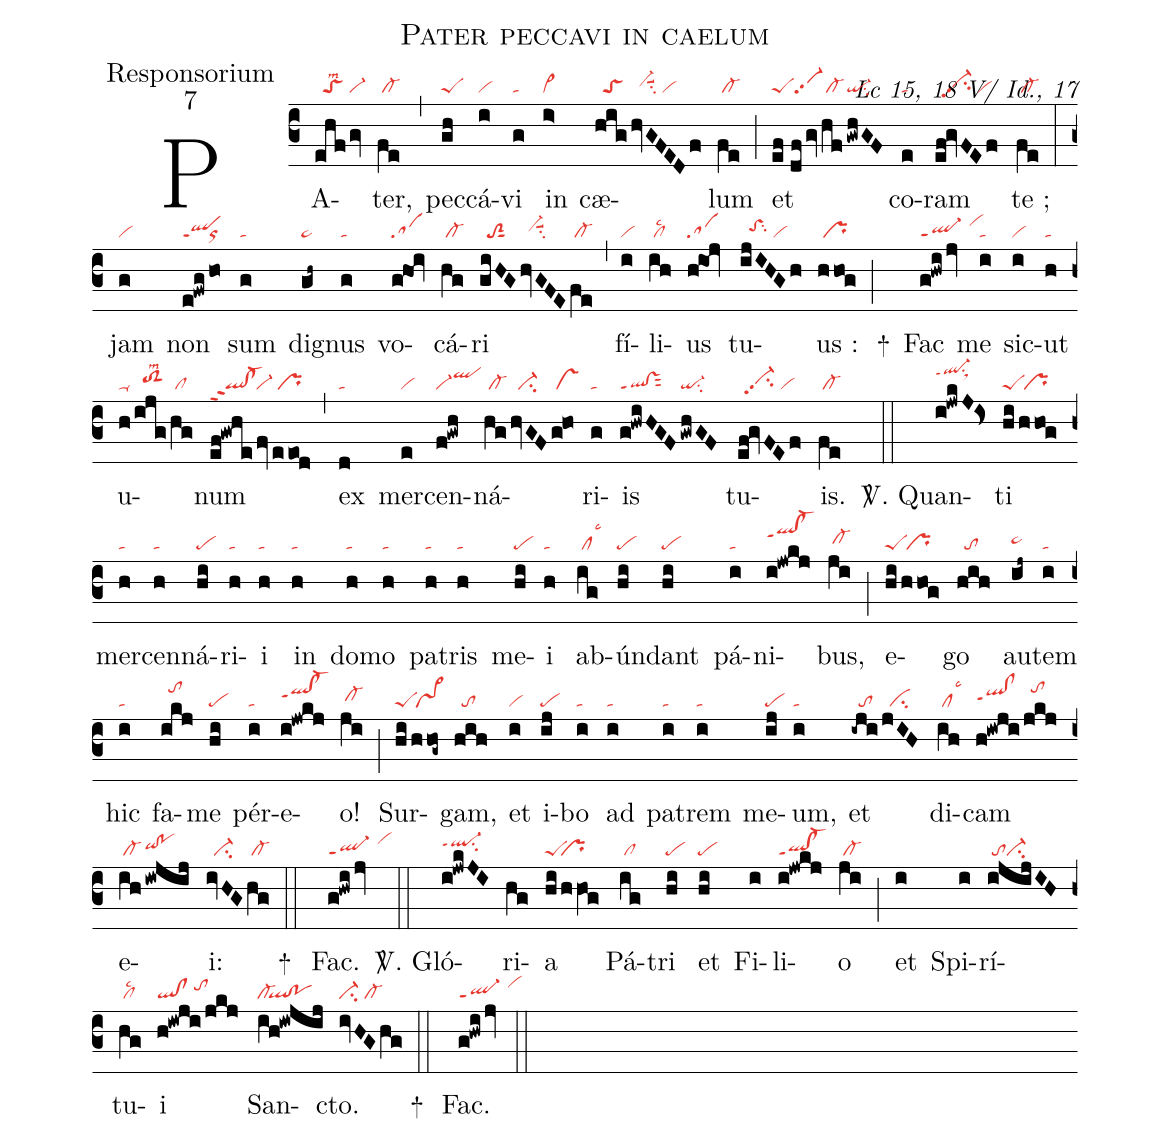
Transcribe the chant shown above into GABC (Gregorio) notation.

name:Pater peccavi in caelum;
office-part:Responsorium;
mode:7;
commentary:Lc 15, 18 V/ Id., 17;
nabc-lines:1;
%%
(c3)PA(ehf|//toSlsm2|/gv|vi-)ter,(fe|/cl-) (,) pec(gh|peS)cá(i|vi)vi(g|ta) in(i>|vi>) cæ(hig|//toS|/hvGFEDf|//vi-hhsuu1su2/vi)lum(fe|/cl-) (;) et(ef|peS|//df/gv|/vi-pp2|/hf|/cl-|!gwhGF|qi-su2) co(e|ta)ram(ef!gvFEf|//vi-hhpp2su2/vi) te ;(fe|/cl-) (:) jam(g|vi) non(e!fwg|qlppt1|/ho|or) sum(g|ta) di(gh~|pe~)gnus(g|ta) vo(g!hoi|sa)cá(hg|/cl-)ri(giHG|//toS2sut1|hvGFE|//vi-hhsuu1su2|fe|/cl-) (,) fí(i|vi)li(ih|/cllsc2)us(h!ioj|sa) tu(ijIHGh|//toShhsu2/vi)us :(hhog|/pr) (;)
+() Fac(g!hwi/jv|ql-ppt1/vihj) me(i|ta) sic(i|vi)ut(h|ta) u(h|ta-|/ijg|//toS2hhlsm2|/hg|/cl)num(ef!gwhe|ql!cl-ppt2|/fv|vi-|/eeod|/pr) (,) ex(d|ta) mer(e|vi)cen(f!gwh|vi-qlhj)ná(hg|/cl-|/hvGF|//ci-|g!ho|/vs)ri(g|ta)is(g!hwiHGF|ql!vsppt1sut2|/gwhGF|qi-su2) tu(ef!gvFEf|//vi-hhpp2su2/vi)is.(fe|/cl-) (::)

<sp>V/</sp>. Quan(i!jwkJ!Is>|ql-hkppt1su1sux1)ti(hi|peS|/hhog|/pr) mer(h|ta)cen(h|ta)ná(hi|pe)ri(h|ta)i(h|ta) in(h|ta) do(h|ta)mo(h|ta) pa(h|ta)tris(h|ta) me(hi|pe)i(h|ta) ab(ig|/cllsc3)ún(hi|pe)dant(hi|pe) pá(i|ta)ni(i!jwkj|qlhj!cl-hjppt1)bus,(ji|/cl-hh) (;) e(hi|peS|/hhog|/pr)go(hih|//to) au(ij~|pe~hh)tem(i|ta) hic(i|ta) fa(ikj|//tohk)me(hi|pe) pér(i|ta)e(i!jwkj|qlhi!cl-hippt1)o!(ji|/cl-hh) (;) Sur(hi|peS|/hhog~|/pr~)gam,(hih|//to) et(i|vi) i(ij|pe)bo(i|ta) ad(i|ta) pa(i|ta)trem(i|ta) me(ij|pe)um,(i|ta) et(-iji|//to|jIH|//ci) di(ih|/cllsc3)cam(h!iwji|qlhh!clhhppt1|/jkj|//tohk) e(ih|/cl-|!iwjij|qihh!pohh)i:(ivHG|//ci-|hg|/cl-) (::)
+() Fac.(g!hwi/jv|ql-ppt1/vihj) (::)

<sp>V/</sp>. Gló(i!jwkJI|ql-hippt1su2)ri(hg)a(hi/hhVO!g|peS``pr)
Pá(ig|/cl)tri(hi|pe) et(hi|pe) Fi(i)li(i!jwkj|ql!cl-ppt1)o(ji|/cl-) (;)
et(i) Spi(i)rí(i!@jijIH|/toci-)tu(hg|/cllsc2)i(h!iwji/jkj|ql!cl/tohi)
San(ih!iw!@jij|cl-``ql!po)cto.(ivHGhg|ci-/cl-) (::)
+() Fac.(g!hwi/jv|ql-ppt1/vihj) (::)
